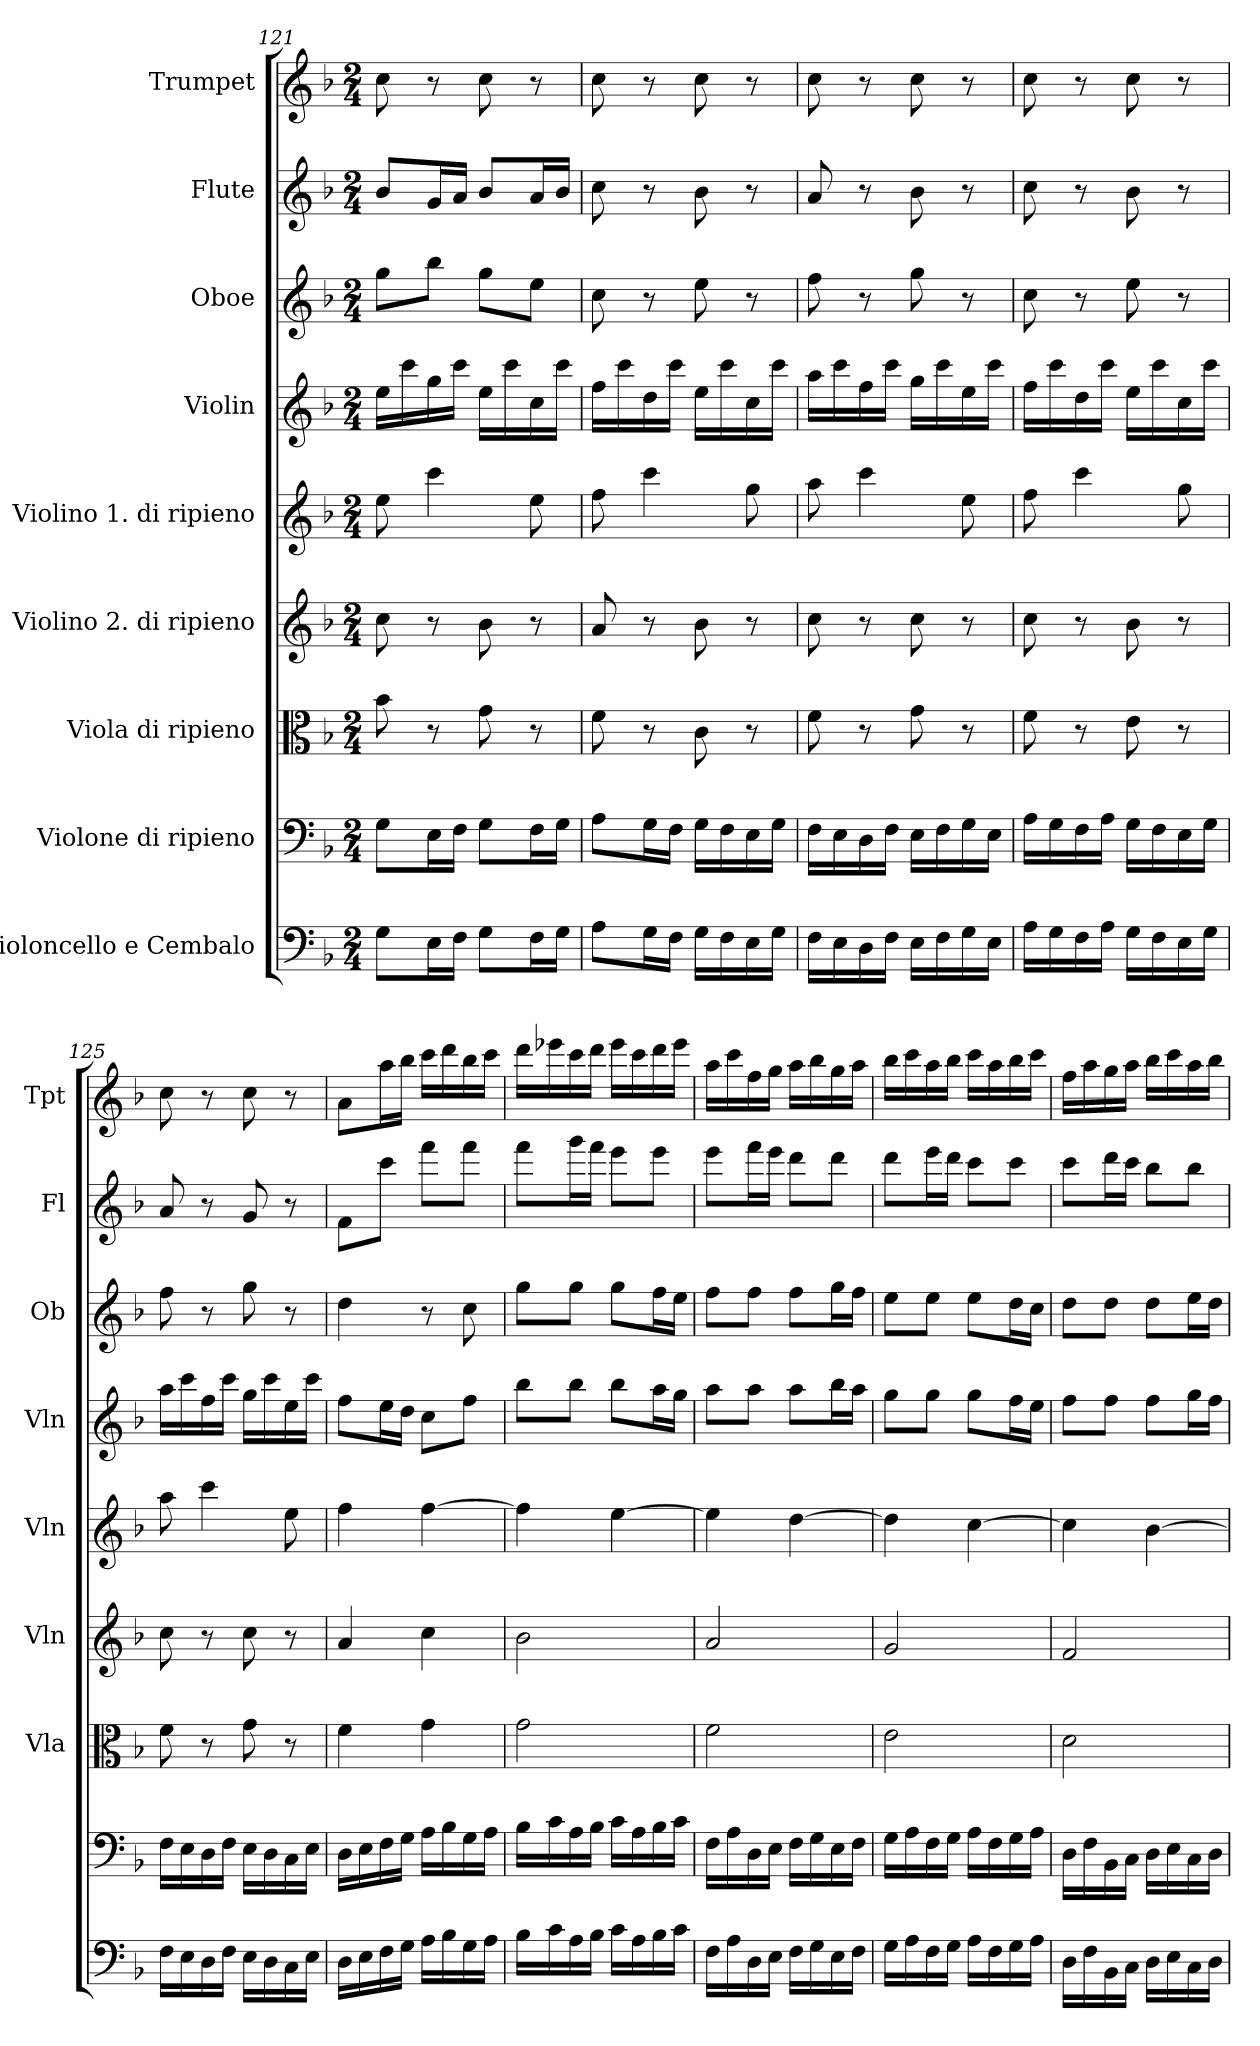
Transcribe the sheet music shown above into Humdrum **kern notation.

**kern	**kern	**kern	**kern	**kern	**kern	**kern	**kern	**kern
*part9	*part8	*part7	*part6	*part5	*part4	*part3	*part2	*part1
*staff9	*staff8	*staff7	*staff6	*staff5	*staff4	*staff3	*staff2	*staff1
*I"Violoncello e Cembalo	*I"Violone di ripieno	*I"Viola di ripieno	*I"Violino 2. di ripieno	*I"Violino 1. di ripieno	*I"Violin	*I"Oboe	*I"Flute	*I"Trumpet
*	*	*I'Vla	*I'Vln	*I'Vln	*I'Vln	*I'Ob	*I'Fl	*I'Tpt
*clefF4	*clefF4	*clefC3	*clefG2	*clefG2	*clefG2	*clefG2	*clefG2	*clefG2
*k[b-]	*k[b-]	*k[b-]	*k[b-]	*k[b-]	*k[b-]	*k[b-]	*k[b-]	*k[b-]
*F:	*F:	*F:	*F:	*F:	*F:	*F:	*F:	*F:
*M2/4	*M2/4	*M2/4	*M2/4	*M2/4	*M2/4	*M2/4	*M2/4	*M2/4
=121	=121	=121	=121	=121	=121	=121	=121	=121
8GL	8GL	8b-	8cc	8ee	16eeLL	8ggL	8b-L	8cc
.	.	.	.	.	16ccc	.	.	.
16EL	16EL	8r	8r	4ccc	16gg	8bb-J	16gL	8r
16FJJ	16FJJ	.	.	.	16cccJJ	.	16aJJ	.
8GL	8GL	8g	8b-	.	16eeLL	8ggL	8b-L	8cc
.	.	.	.	.	16ccc	.	.	.
16FL	16FL	8r	8r	8ee	16cc	8eeJ	16aL	8r
16GJJ	16GJJ	.	.	.	16cccJJ	.	16b-JJ	.
=122	=122	=122	=122	=122	=122	=122	=122	=122
8AL	8AL	8f	8a	8ff	16ffLL	8cc	8cc	8cc
.	.	.	.	.	16ccc	.	.	.
16GL	16GL	8r	8r	4ccc	16dd	8r	8r	8r
16FJJ	16FJJ	.	.	.	16cccJJ	.	.	.
16GLL	16GLL	8c	8b-	.	16eeLL	8ee	8b-	8cc
16F	16F	.	.	.	16ccc	.	.	.
16E	16E	8r	8r	8gg	16cc	8r	8r	8r
16GJJ	16GJJ	.	.	.	16cccJJ	.	.	.
=123	=123	=123	=123	=123	=123	=123	=123	=123
16FLL	16FLL	8f	8cc	8aa	16aaLL	8ff	8a	8cc
16E	16E	.	.	.	16ccc	.	.	.
16D	16D	8r	8r	4ccc	16ff	8r	8r	8r
16FJJ	16FJJ	.	.	.	16cccJJ	.	.	.
16ELL	16ELL	8g	8cc	.	16ggLL	8gg	8b-	8cc
16F	16F	.	.	.	16ccc	.	.	.
16G	16G	8r	8r	8ee	16ee	8r	8r	8r
16EJJ	16EJJ	.	.	.	16cccJJ	.	.	.
=124	=124	=124	=124	=124	=124	=124	=124	=124
16ALL	16ALL	8f	8cc	8ff	16ffLL	8cc	8cc	8cc
16G	16G	.	.	.	16ccc	.	.	.
16F	16F	8r	8r	4ccc	16dd	8r	8r	8r
16AJJ	16AJJ	.	.	.	16cccJJ	.	.	.
16GLL	16GLL	8e	8b-	.	16eeLL	8ee	8b-	8cc
16F	16F	.	.	.	16ccc	.	.	.
16E	16E	8r	8r	8gg	16cc	8r	8r	8r
16GJJ	16GJJ	.	.	.	16cccJJ	.	.	.
=125	=125	=125	=125	=125	=125	=125	=125	=125
16FLL	16FLL	8f	8cc	8aa	16aaLL	8ff	8a	8cc
16E	16E	.	.	.	16ccc	.	.	.
16D	16D	8r	8r	4ccc	16ff	8r	8r	8r
16FJJ	16FJJ	.	.	.	16cccJJ	.	.	.
16ELL	16ELL	8g	8cc	.	16ggLL	8gg	8g	8cc
16D	16D	.	.	.	16ccc	.	.	.
16C	16C	8r	8r	8ee	16ee	8r	8r	8r
16EJJ	16EJJ	.	.	.	16cccJJ	.	.	.
=126	=126	=126	=126	=126	=126	=126	=126	=126
16DLL	16DLL	4f	4a	4ff	8ffL	4dd	8fL	8aL
16E	16E	.	.	.	.	.	.	.
16F	16F	.	.	.	16eeL	.	8cccJ	16aaL
16GJJ	16GJJ	.	.	.	16ddJJ	.	.	16bb-JJ
16ALL	16ALL	4g	4cc	[4ff	8ccL	8r	8fffL	16cccLL
16B-	16B-	.	.	.	.	.	.	16ddd
16G	16G	.	.	.	8ffJ	8cc	8fffJ	16bb-
16AJJ	16AJJ	.	.	.	.	.	.	16cccJJ
=127	=127	=127	=127	=127	=127	=127	=127	=127
16B-LL	16B-LL	2g	2b-	4ff]	8bb-L	8ggL	8fffL	16dddLL
16c	16c	.	.	.	.	.	.	16eee-X
16A	16A	.	.	.	8bb-J	8ggJ	16gggL	16ccc
16B-JJ	16B-JJ	.	.	.	.	.	16fffJJ	16dddJJ
16cLL	16cLL	.	.	[4ee	8bb-L	8ggL	8eeeL	16eee-LL
16A	16A	.	.	.	.	.	.	16ccc
16B-	16B-	.	.	.	16aaL	16ffL	8eeeJ	16ddd
16cJJ	16cJJ	.	.	.	16ggJJ	16eeJJ	.	16eee-JJ
=128	=128	=128	=128	=128	=128	=128	=128	=128
16FLL	16FLL	2f	2a	4ee]	8aaL	8ffL	8eeeL	16aaLL
16A	16A	.	.	.	.	.	.	16ccc
16D	16D	.	.	.	8aaJ	8ffJ	16fffL	16ff
16EJJ	16EJJ	.	.	.	.	.	16eeeJJ	16ggJJ
16FLL	16FLL	.	.	[4dd	8aaL	8ffL	8dddL	16aaLL
16G	16G	.	.	.	.	.	.	16bb-
16E	16E	.	.	.	16bb-L	16ggL	8dddJ	16gg
16FJJ	16FJJ	.	.	.	16aaJJ	16ffJJ	.	16aaJJ
=129	=129	=129	=129	=129	=129	=129	=129	=129
16GLL	16GLL	2e	2g	4dd]	8ggL	8eeL	8dddL	16bb-LL
16A	16A	.	.	.	.	.	.	16ccc
16F	16F	.	.	.	8ggJ	8eeJ	16eeeL	16aa
16GJJ	16GJJ	.	.	.	.	.	16dddJJ	16bb-JJ
16ALL	16ALL	.	.	[4cc	8ggL	8eeL	8cccL	16cccLL
16F	16F	.	.	.	.	.	.	16aa
16G	16G	.	.	.	16ffL	16ddL	8cccJ	16bb-
16AJJ	16AJJ	.	.	.	16eeJJ	16ccJJ	.	16cccJJ
=130	=130	=130	=130	=130	=130	=130	=130	=130
16DLL	16DLL	2d	2f	4cc]	8ffL	8ddL	8cccL	16ffLL
16F	16F	.	.	.	.	.	.	16aa
16BB-	16BB-	.	.	.	8ffJ	8ddJ	16dddL	16gg
16CJJ	16CJJ	.	.	.	.	.	16cccJJ	16aaJJ
16DLL	16DLL	.	.	[4b-	8ffL	8ddL	8bb-L	16bb-LL
16E	16E	.	.	.	.	.	.	16ccc
16C	16C	.	.	.	16ggL	16eeL	8bb-J	16aa
16DJJ	16DJJ	.	.	.	16ffJJ	16ddJJ	.	16bb-JJ
=	=	=	=	=	=	=	=	=
*-	*-	*-	*-	*-	*-	*-	*-	*-
